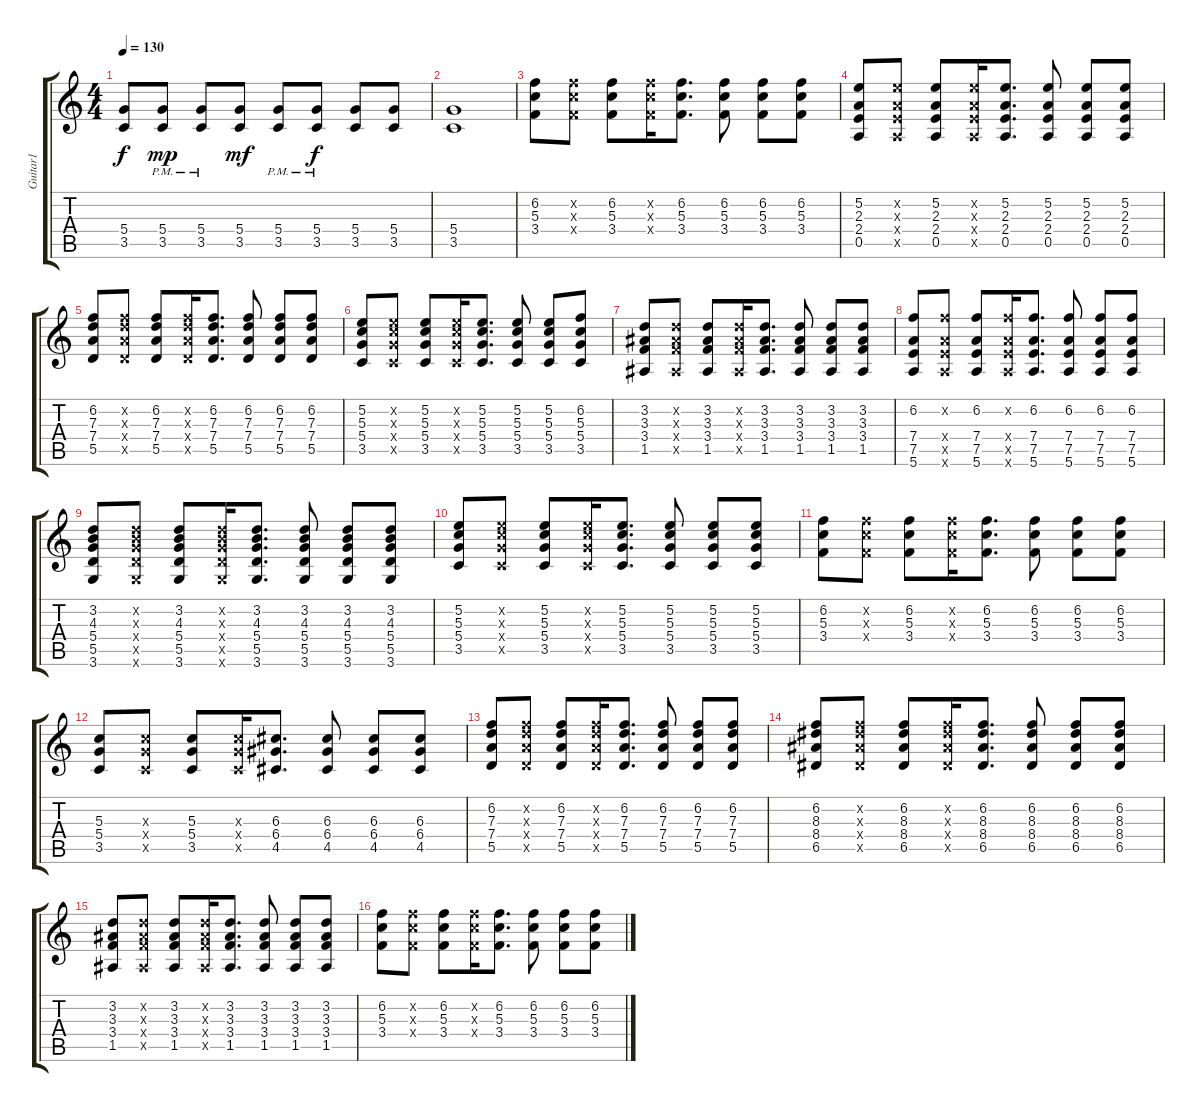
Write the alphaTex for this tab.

\track ("Guitar1" "Guitar1") {instrument overdrivenguitar}
\staff {score tabs}
\tuning (E4 B3 G3 D3 A2 E2) {hide}
\ts (4 4)
\tempo 130
\clef g2
\ks c
(5.4 3.5).8{dy f} (5.4{pm} 3.5{pm}).8{dy mp} (5.4{pm} 3.5{pm}).8 (5.4 3.5).8{dy mf} (5.4{pm} 3.5{pm}).8 (5.4{pm} 3.5{pm}).8{dy f} (5.4 3.5).8 (5.4 3.5).8 |
(5.4 3.5).1 |
(6.2 5.3 3.4).8 (6.2{x} 5.3{x} 3.4{x}).8 (6.2 5.3 3.4).8 (6.2{x} 5.3{x} 3.4{x}).16 (6.2 5.3 3.4).8{d} (6.2 5.3 3.4).8 (6.2 5.3 3.4).8 (6.2 5.3 3.4).8 |
(5.2 2.3 2.4 0.5).8 (5.2{x} 2.3{x} 2.4{x} 0.5{x}).8 (5.2 2.3 2.4 0.5).8 (5.2{x} 2.3{x} 2.4{x} 0.5{x}).16 (5.2 2.3 2.4 0.5).8{d} (5.2 2.3 2.4 0.5).8 (5.2 2.3 2.4 0.5).8 (5.2 2.3 2.4 0.5).8 |
(6.2 7.3 7.4 5.5).8 (6.2{x} 7.3{x} 7.4{x} 5.5{x}).8 (6.2 7.3 7.4 5.5).8 (6.2{x} 7.3{x} 7.4{x} 5.5{x}).16 (6.2 7.3 7.4 5.5).8{d} (6.2 7.3 7.4 5.5).8 (6.2 7.3 7.4 5.5).8 (6.2 7.3 7.4 5.5).8 |
(5.2 5.3 5.4 3.5).8 (5.2{x} 5.3{x} 5.4{x} 3.5{x}).8 (5.2 5.3 5.4 3.5).8 (5.2{x} 5.3{x} 5.4{x} 3.5{x}).16 (5.2 5.3 5.4 3.5).8{d} (5.2 5.3 5.4 3.5).8 (5.2 5.3 5.4 3.5).8 (6.2 5.3 5.4 3.5).8 |
(3.2 3.3 3.4 1.5).8 (3.2{x} 3.3{x} 3.4{x} 1.5{x}).8 (3.2 3.3 3.4 1.5).8 (3.2{x} 3.3{x} 3.4{x} 1.5{x}).16 (3.2 3.3 3.4 1.5).8{d} (3.2 3.3 3.4 1.5).8 (3.2 3.3 3.4 1.5).8 (3.2 3.3 3.4 1.5).8 |
(6.2 7.4 7.5 5.6).8 (6.2{x} 7.4{x} 7.5{x} 5.6{x}).8 (6.2 7.4 7.5 5.6).8 (6.2{x} 7.4{x} 7.5{x} 5.6{x}).16 (6.2 7.4 7.5 5.6).8{d} (6.2 7.4 7.5 5.6).8 (6.2 7.4 7.5 5.6).8 (6.2 7.4 7.5 5.6).8 |
(3.2 4.3 5.4 5.5 3.6).8 (3.2{x} 4.3{x} 5.4{x} 5.5{x} 3.6{x}).8 (3.2 4.3 5.4 5.5 3.6).8 (3.2{x} 4.3{x} 5.4{x} 5.5{x} 3.6{x}).16 (3.2 4.3 5.4 5.5 3.6).8{d} (3.2 4.3 5.4 5.5 3.6).8 (3.2 4.3 5.4 5.5 3.6).8 (3.2 4.3 5.4 5.5 3.6).8 |
(5.2 5.3 5.4 3.5).8 (5.2{x} 5.3{x} 5.4{x} 3.5{x}).8 (5.2 5.3 5.4 3.5).8 (5.2{x} 5.3{x} 5.4{x} 3.5{x}).16 (5.2 5.3 5.4 3.5).8{d} (5.2 5.3 5.4 3.5).8 (5.2 5.3 5.4 3.5).8 (5.2 5.3 5.4 3.5).8 |
(6.2 5.3 3.4).8 (6.2{x} 5.3{x} 3.4{x}).8 (6.2 5.3 3.4).8 (6.2{x} 5.3{x} 3.4{x}).16 (6.2 5.3 3.4).8{d} (6.2 5.3 3.4).8 (6.2 5.3 3.4).8 (6.2 5.3 3.4).8 |
(5.3 5.4 3.5).8 (5.3{x} 5.4{x} 3.5{x}).8 (5.3 5.4 3.5).8 (5.3{x} 5.4{x} 3.5{x}).16 (6.3 6.4 4.5).8{d} (6.3 6.4 4.5).8 (6.3 6.4 4.5).8 (6.3 6.4 4.5).8 |
(6.2 7.3 7.4 5.5).8 (6.2{x} 7.3{x} 7.4{x} 5.5{x}).8 (6.2 7.3 7.4 5.5).8 (6.2{x} 7.3{x} 7.4{x} 5.5{x}).16 (6.2 7.3 7.4 5.5).8{d} (6.2 7.3 7.4 5.5).8 (6.2 7.3 7.4 5.5).8 (6.2 7.3 7.4 5.5).8 |
(6.2 8.3 8.4 6.5).8 (6.2{x} 8.3{x} 8.4{x} 6.5{x}).8 (6.2 8.3 8.4 6.5).8 (6.2{x} 8.3{x} 8.4{x} 6.5{x}).16 (6.2 8.3 8.4 6.5).8{d} (6.2 8.3 8.4 6.5).8 (6.2 8.3 8.4 6.5).8 (6.2 8.3 8.4 6.5).8 |
(3.2 3.3 3.4 1.5).8 (3.2{x} 3.3{x} 3.4{x} 1.5{x}).8 (3.2 3.3 3.4 1.5).8 (3.2{x} 3.3{x} 3.4{x} 1.5{x}).16 (3.2 3.3 3.4 1.5).8{d} (3.2 3.3 3.4 1.5).8 (3.2 3.3 3.4 1.5).8 (3.2 3.3 3.4 1.5).8 |
(6.2 5.3 3.4).8 (6.2{x} 5.3{x} 3.4{x}).8 (6.2 5.3 3.4).8 (6.2{x} 5.3{x} 3.4{x}).16 (6.2 5.3 3.4).8{d} (6.2 5.3 3.4).8 (6.2 5.3 3.4).8 (6.2 5.3 3.4).8
